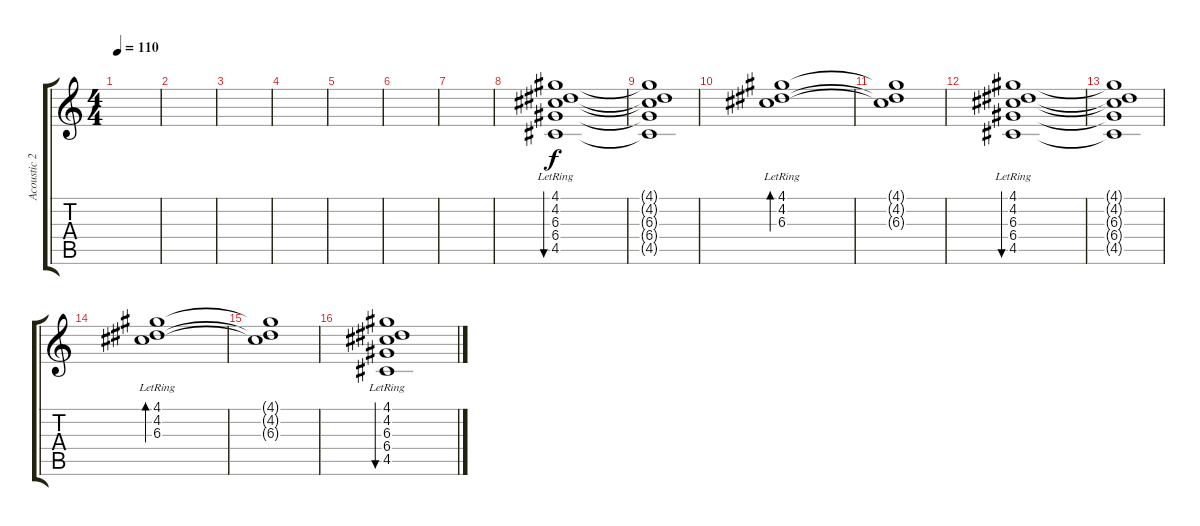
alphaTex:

\track ("Acoustic 2: Chords" "Acoustic 2") {instrument acousticguitarsteel}
\staff {score tabs}
\tuning (E4 B3 G3 D3 A2 E2) {hide}
\ts (4 4)
\tempo 110
\clef g2
\ks c
|
|
|
|
|
|
|
(4.1{lr} 4.2{lr} 6.3{lr} 6.4{lr} 4.5{lr}).1{bu 240 dy f volume 12} |
(4.1{t} 4.2{t} 6.3{t} 6.4{t} 4.5{t}).1 |
(4.1{lr} 4.2{lr} 6.3{lr}).1{bd 240} |
(4.1{t} 4.2{t} 6.3{t}).1 |
(4.1{lr} 4.2{lr} 6.3{lr} 6.4{lr} 4.5{lr}).1{bu 240} |
(4.1{t} 4.2{t} 6.3{t} 6.4{t} 4.5{t}).1 |
(4.1{lr} 4.2{lr} 6.3{lr}).1{bd 240} |
(4.1{t} 4.2{t} 6.3{t}).1 |
(4.1{lr} 4.2{lr} 6.3{lr} 6.4{lr} 4.5{lr}).1{bu 240}
